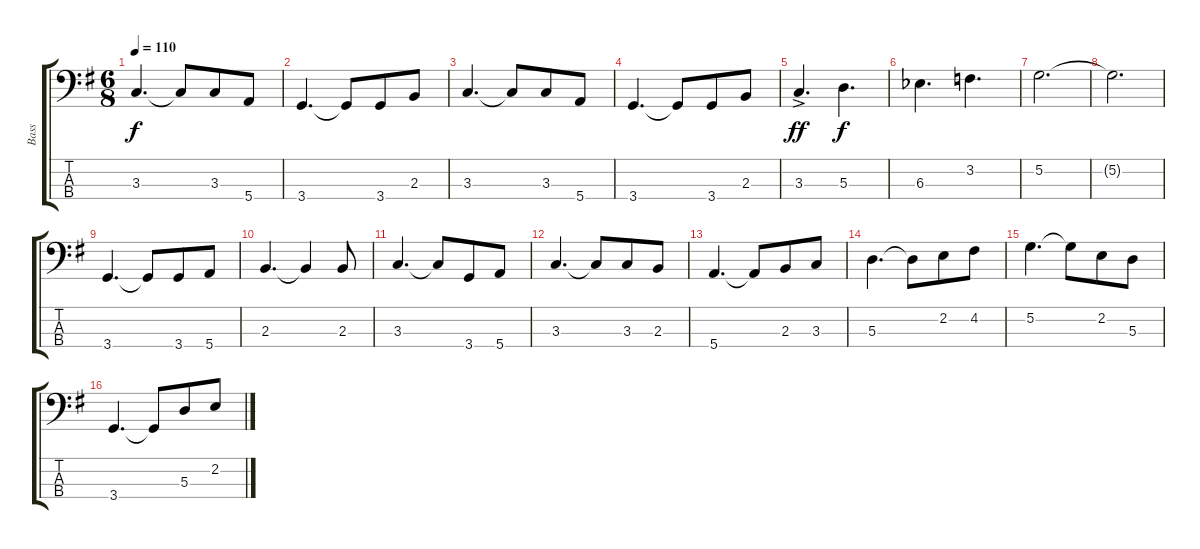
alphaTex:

\track ("Bass" "Bass") {instrument electricbassfinger}
\staff {score tabs}
\tuning (G2 D2 A1 E1) {hide}
\ts (6 8)
\tempo 110
\clef f4
\ks g
3.3.4{d dy f instrument electricbassfinger} 3.3{t}.8 3.3.8 5.4.8 |
3.4.4{d} 3.4{t}.8 3.4.8 2.3.8 |
3.3.4{d} 3.3{t}.8 3.3.8 5.4.8 |
3.4.4{d} 3.4{t}.8 3.4.8 2.3.8 |
3.3{ac}.4{d dy ff} 5.3.4{d dy f} |
6.3{acc b}.4{d} 3.2.4{d} |
5.2.2{d} |
5.2{t}.2{d} |
3.4.4{d} 3.4{t}.8 3.4.8 5.4.8 |
2.3.4{d} 2.3{t}.4 2.3.8 |
3.3.4{d} 3.3{t}.8 3.4.8 5.4.8 |
3.3.4{d} 3.3{t}.8 3.3.8 2.3.8 |
5.4.4{d} 5.4{t}.8 2.3.8 3.3.8 |
5.3.4{d} 5.3{t}.8 2.2.8 4.2.8 |
5.2.4{d} 5.2{t}.8 2.2.8 5.3.8 |
3.4.4{d} 3.4{t}.8 5.3.8 2.2.8
